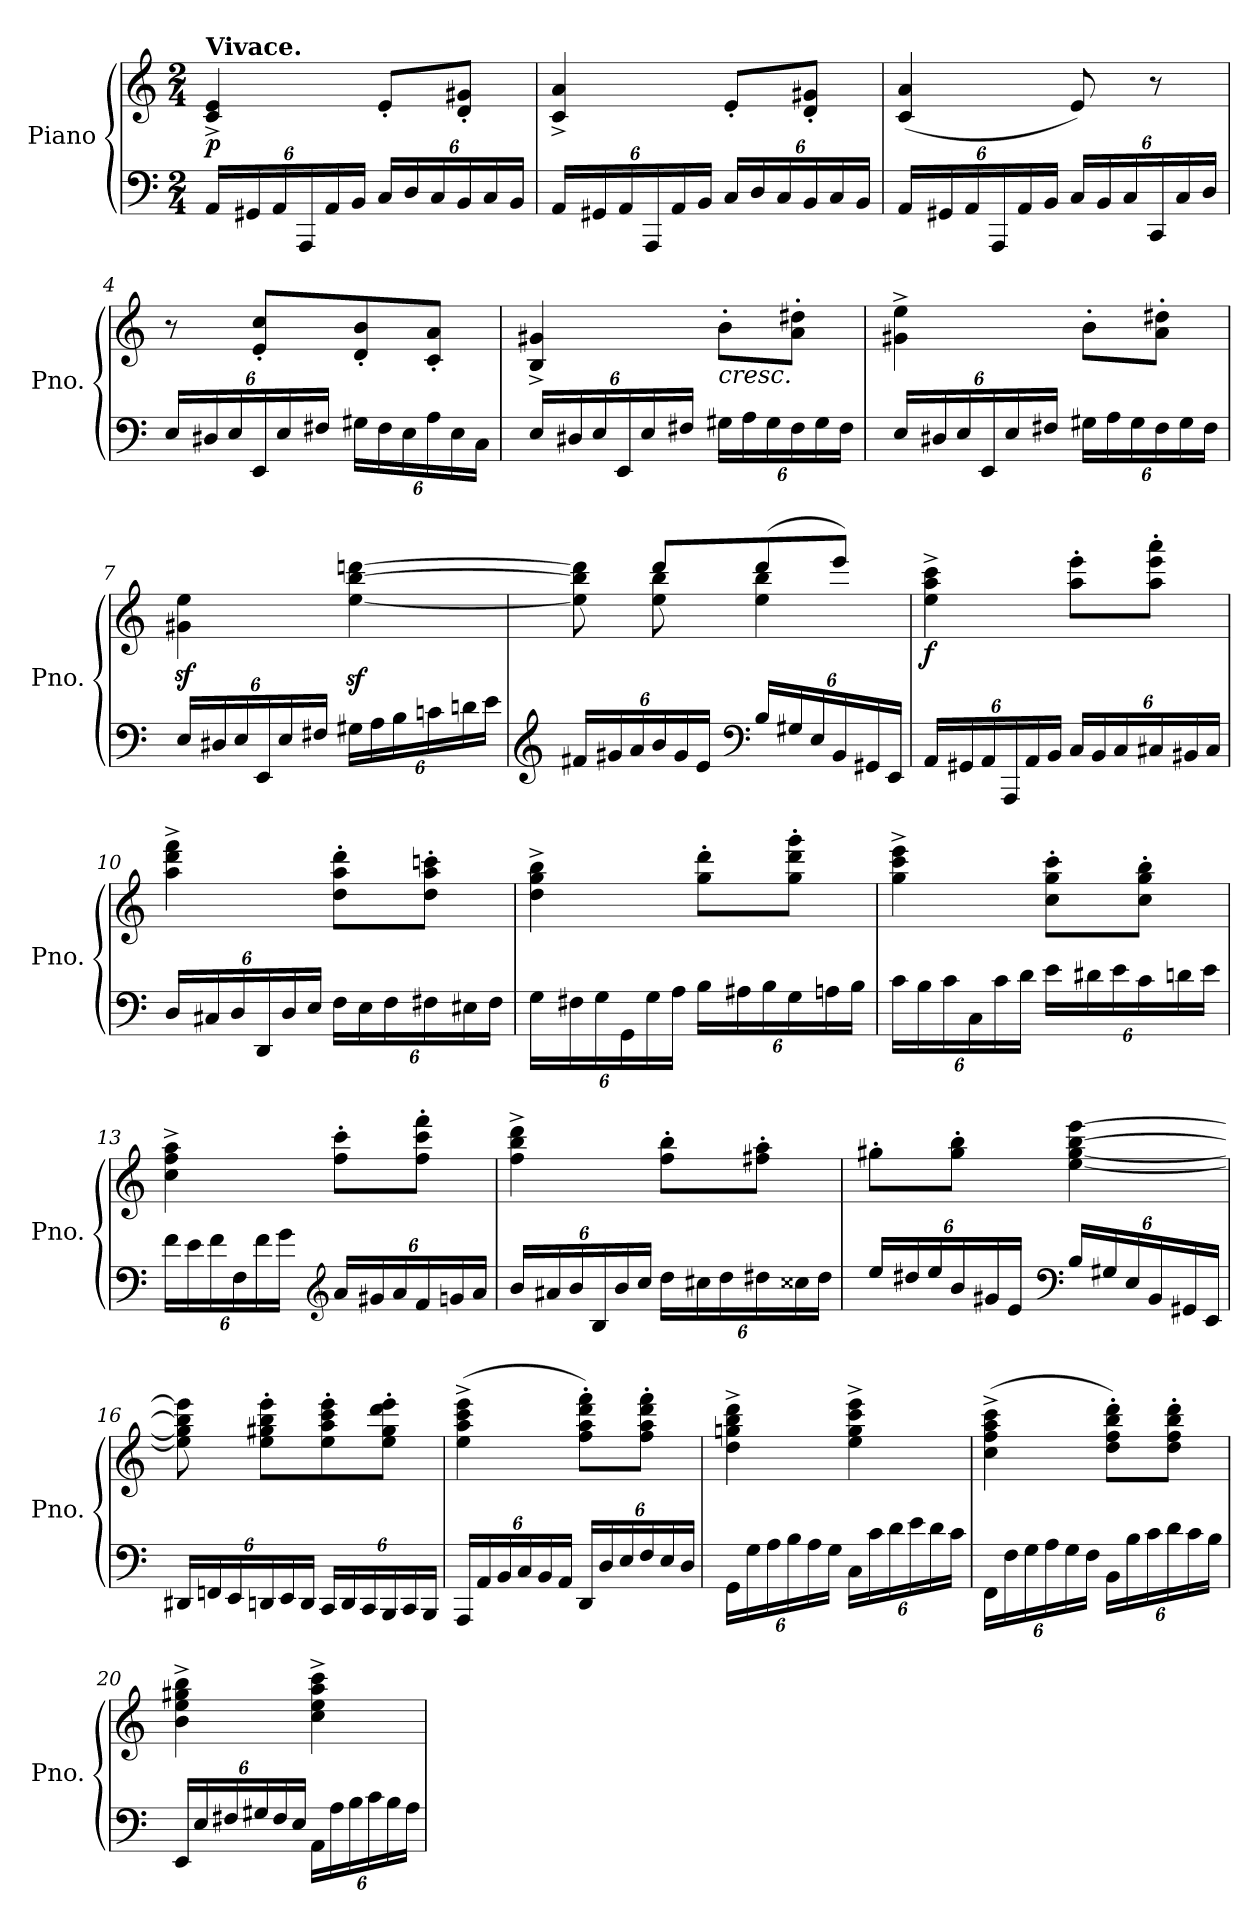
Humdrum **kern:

**kern	**kern	**dynam
*part1	*part1	*part1
*staff2	*staff1	*staff1/2
*I"Piano	*	*
*I'Pno.	*	*
*clefF4	*clefG2	*
*k[]	*k[]	*
*M2/4	*M2/4	*
*MM100	*MM100	*
*Xbrackettup	*	*
=1	=1	=1
!	!LO:TX:a:B:t=Vivace.	!
!	!	!LO:DY:b
24AA/LL	4c/^ 4e/^	p
24GG#X/	.	.
24AA/	.	.
24AAA/	.	.
24AA/	.	.
24BB</JJ	.	.
24C/LL	8e'/L	.
24D/	.	.
24C/	.	.
24BB/	8d/' 8g#X/'J	.
24C/	.	.
24BB/JJ	.	.
=2	=2	=2
24AA</LL	4c/^ 4a/^	.
24GG#X/	.	.
24AA/	.	.
24AAA/	.	.
24AA/	.	.
24BB/JJ	.	.
24C/LL	8e'/L	.
24D/	.	.
24C/	.	.
24BB/	8d/' 8g#X/'J	.
24C/	.	.
24BB/JJ	.	.
=3	=3	=3
24AA/LL	(<4c/ 4a/	.
24GG#X/	.	.
24AA/	.	.
24AAA/	.	.
24AA/	.	.
24BB</JJ	.	.
24C/LL	8e/)	.
24BB/	.	.
24C/	.	.
24CC/	8r	.
24C/	.	.
24D</JJ	.	.
!!LO:LB:g=z
=4	=4	=4
24E/LL	8r	.
24D#X/	.	.
24E/	.	.
24EE/	8e/' 8cc/'L	.
24E</	.	.
24F#X</JJ	.	.
24G#X>\LL	8d/' 8b/'	.
24F#\	.	.
24E\	.	.
24A>\	8c/' 8a/'J	.
24E\	.	.
24C\JJ	.	.
=5	=5	=5
24E</LL	4B/^ 4g#X/^	.
24D#X/	.	.
24E/	.	.
24EE/	.	.
24E/	.	.
24F#X</JJ	.	.
!	!LO:TX:b:i:t=cresc.	!
24G#X\LL	8b'\L	.
24A\	.	.
24G#\	.	.
24F#\	8a\' 8dd#X\'J	.
24G#\	.	.
24F#\JJ	.	.
=6	=6	=6
24E</LL	4g#X\^ 4ee\^	.
24D#X/	.	.
24E/	.	.
24EE/	.	.
24E/	.	.
24F#X/JJ	.	.
24G#X\LL	8b'\L	.
24A\	.	.
24G#\	.	.
24F#\	8a\' 8dd#X\'J	.
24G#\	.	.
24F#\JJ	.	.
!!LO:LB:g=z
=7	=7	=7
24E/LL	4g#X\z< 4ee\z<	.
24D#X/	.	.
24E/	.	.
24EE/	.	.
24E/	.	.
24F#X</JJ	.	.
24G#X\LL	[4ee\z< [4bb\z< [4dddn\z<	.
24A\	.	.
24B\	.	.
24cn>\	.	.
24dn\	.	.
24e\JJ	.	.
=8	=8	=8
*clefG2	*	*
*	*^	*
24f#X</LL	8ee\] 8bb\] 8ddd\]	8ryy	.
24g#X/	.	.	.
24a/	.	.	.
24b</	8ddd/L	8ee\ 8bb\	.
24g#</	.	.	.
24e</JJ	.	.	.
*clefF4	*	*	*
24B</LL	(>8ddd/	4ee\ 4bb\	.
24G#X</	.	.	.
24E</	.	.	.
24BB</	8eee/J)	.	.
24GG#X</	.	.	.
24EE</JJ	.	.	.
*	*v	*v	*
=9	=9	=9
!	!	!LO:DY:b
24AA</LL	4ee\^ 4aa\^ 4ccc\^	f
24GG#X/	.	.
24AA/	.	.
24AAA/	.	.
24AA/	.	.
24BB</JJ	.	.
24C</LL	8aa\' 8eee\'L	.
24BB/	.	.
24C/	.	.
24C#X</	8aa\' 8eee\' 8aaa\'J	.
24BB#X/	.	.
24C#/JJ	.	.
!!LO:LB:g=z
=10	=10	=10
24D/LL	4aa\^ 4ddd\^ 4fff\^	.
24C#X/	.	.
24D/	.	.
24DD/	.	.
24D/	.	.
24E</JJ	.	.
24F>\LL	8dd\' 8aa\' 8ddd\'L	.
24E\	.	.
24F\	.	.
24F#X>\	8dd\' 8aa\' 8cccn\'J	.
24E#X\	.	.
24F#\JJ	.	.
=11	=11	=11
24G\LL	4dd\^ 4gg\^ 4bb\^	.
24F#X\	.	.
24G\	.	.
24GG\	.	.
24G\	.	.
24A>\JJ	.	.
24B\LL	8gg\' 8ddd\'L	.
24A#X\	.	.
24B\	.	.
24G>\	8gg\' 8ddd\' 8ggg\'J	.
24An\	.	.
24B\JJ	.	.
=12	=12	=12
24c\LL	4gg\^ 4ccc\^ 4eee\^	.
24B\	.	.
24c\	.	.
24C\	.	.
24c\	.	.
24d>\JJ	.	.
24e\LL	8cc\' 8gg\' 8ccc\'L	.
24d#X\	.	.
24e\	.	.
24c>\	8cc\' 8gg\' 8bb\'J	.
24dn\	.	.
24e\JJ	.	.
!!LO:LB:g=z
=13	=13	=13
24f\LL	4cc\^ 4ff\^ 4aa\^	.
24e\	.	.
24f\	.	.
24F\	.	.
24f\	.	.
24g>\JJ	.	.
*clefG2	*	*
24a</LL	8ff\' 8ccc\'L	.
24g#X/	.	.
24a/	.	.
24f</	8ff\' 8ccc\' 8fff\'J	.
24gn/	.	.
24a/JJ	.	.
=14	=14	=14
24b/LL	4ff\^ 4bb\^ 4ddd\^	.
24a#X/	.	.
24b/	.	.
24B/	.	.
24b/	.	.
24cc/JJ	.	.
24dd>\LL	8ff\' 8bb\'L	.
24cc#X>\	.	.
24dd\	.	.
24dd#X>\	8ff#X\' 8aa\'J	.
24cc##X>\	.	.
24dd#\JJ	.	.
=15	=15	=15
24ee/LL	8gg#X'\L	.
24dd#X/	.	.
24ee/	.	.
24b</	8gg#\' 8bb\'J	.
24g#X</	.	.
24e</JJ	.	.
*clefF4	*	*
24B/LL	[4ee\ [4gg#\ [4bb\ [4eee\	.
24G#X</	.	.
24E</	.	.
24BB/	.	.
24GG#X/	.	.
24EE</JJ	.	.
!!LO:LB:g=z
=16	=16	=16
24DD#X</LL	8ee\] 8gg#\] 8bb\] 8eee\]	.
24FFn</	.	.
24EE/	.	.
24DDn/	8ee\' 8gg#X\' 8bb\' 8eee\'L	.
24EE</	.	.
24DD/JJ	.	.
24CC/LL	8ee\' 8aa\' 8ccc\' 8eee\'	.
24DD</	.	.
24CC/	.	.
24BBB</	8ee\' 8gg#\' 8ddd\' 8eee\'J	.
24CC</	.	.
24BBB/JJ	.	.
=17	=17	=17
24AAA/LL	(>4ee\^ 4aa\^ 4ccc\^ 4eee\^	.
24AA/	.	.
24BB</	.	.
24C</	.	.
24BB</	.	.
24AA</JJ	.	.
24DD/LL	8ff\' 8aa\' 8ddd\' 8fff\'L)	.
24D/	.	.
24E</	.	.
24F</	8ff\' 8aa\' 8ddd\' 8fff\'J	.
24E</	.	.
24D</JJ	.	.
=18	=18	=18
24GG\LL	4dd\^ 4ggn\^ 4bb\^ 4ddd\^	.
24G\	.	.
24A>\	.	.
24B\	.	.
24A\	.	.
24G>\JJ	.	.
24C\LL	4ee\^ 4gg\^ 4ccc\^ 4eee\^	.
24c\	.	.
24d>\	.	.
24e\	.	.
24d\	.	.
24c>\JJ	.	.
!!LO:PB:g=z
=19	=19	=19
24FF\LL	(>4cc\^ 4ff\^ 4aa\^ 4ccc\^	.
24F\	.	.
24G>\	.	.
24A\	.	.
24G\	.	.
24F>\JJ	.	.
24BB\LL	8dd\' 8ff\' 8bb\' 8ddd\'L)	.
24B\	.	.
24c>\	.	.
24d\	8dd\' 8ff\' 8bb\' 8ddd\'J	.
24c\	.	.
24B>\JJ	.	.
=20	=20	=20
24EE/LL	4b\^ 4ee\^ 4gg#X\^ 4bb\^	.
24E/	.	.
24F#X</	.	.
24G#X</	.	.
24F#</	.	.
24E</JJ	.	.
24AA\LL	4cc\^ 4ee\^ 4aa\^ 4ccc\^	.
24A\	.	.
24B>\	.	.
24c>\	.	.
24B\	.	.
24A>\JJ	.	.
=	=	=
*-	*-	*-
